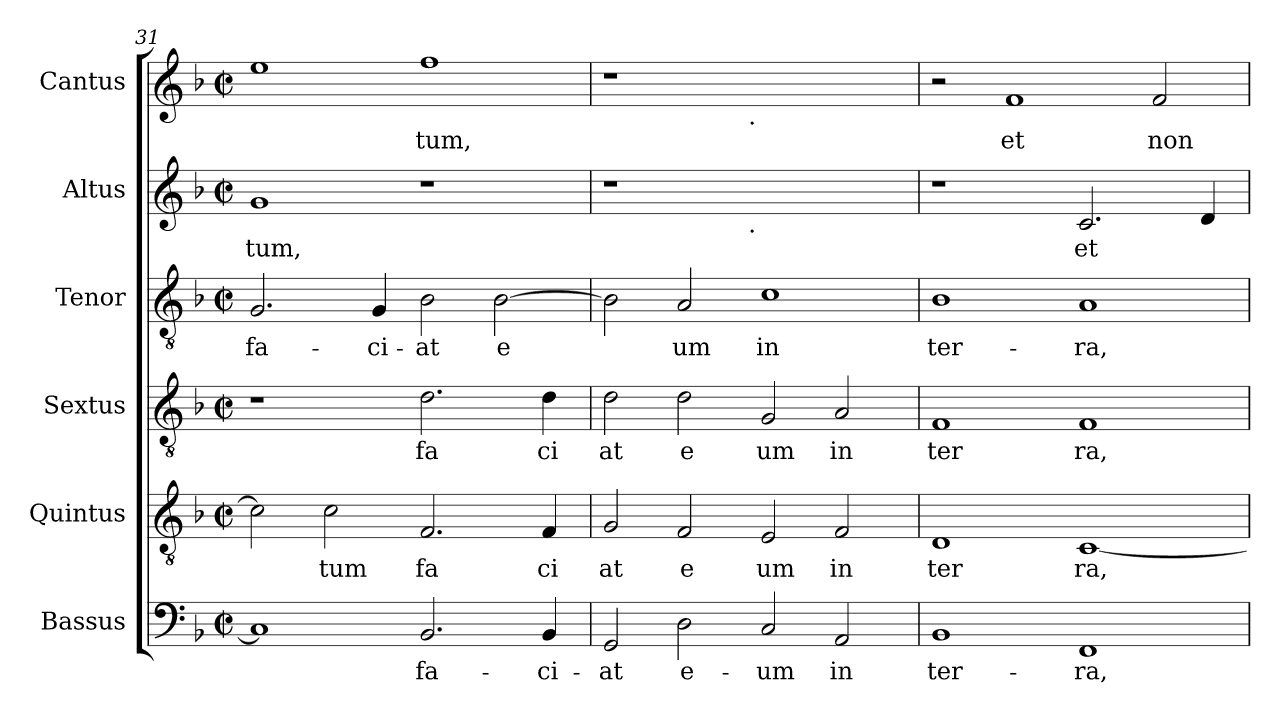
**kern	**text	**kern	**text	**kern	**text	**kern	**text	**kern	**text	**kern	**text
*part6	*part6	*part5	*part5	*part4	*part4	*part3	*part3	*part2	*part2	*part1	*part1
*staff6	*staff6	*staff5	*staff5	*staff4	*staff4	*staff3	*staff3	*staff2	*staff2	*staff1	*staff1
*I"Bassus	*	*I"Quintus	*	*I"Sextus	*	*I"Tenor	*	*I"Altus	*	*I"Cantus	*
*clefF4	*	*clefGv2	*	*clefGv2	*	*clefGv2	*	*clefG2	*	*clefG2	*
*k[b-]	*	*k[b-]	*	*k[b-]	*	*k[b-]	*	*k[b-]	*	*k[b-]	*
*F:	*	*F:	*	*F:	*	*F:	*	*F:	*	*F:	*
*M2/2	*	*M2/2	*	*M2/2	*	*M2/2	*	*M2/2	*	*M2/2	*
*met(c|)	*	*met(c|)	*	*met(c|)	*	*met(c|)	*	*met(c|)	*	*met(c|)	*
=31	=31	=31	=31	=31	=31	=31	=31	=31	=31	=31	=31
!	!LO:LY:b:cj	!	!LO:LY:b:cj	!	!	!	!LO:LY:b:cj	!	!LO:LY:b:cj	!	!LO:LY:b:cj
1C]	.	2c\]	.	1r	.	2.G/	fa-	1g	-tum,	1ee	.
!	!	!	!LO:LY:b:cj	!	!	!	!	!	!	!	!
.	.	2c\	tum	.	.	.	.	.	.	.	.
!	!	!	!	!	!	!	!LO:LY:b:cj	!	!	!	!
.	.	.	.	.	.	4G/	-ci-	.	.	.	.
!	!LO:LY:b:cj	!	!LO:LY:b:cj	!	!LO:LY:b:cj	!	!LO:LY:b:cj	!	!	!	!LO:LY:b:cj
2.BB-/	fa-	2.F/	fa	2.d\	fa	2B-\	-at	1r	.	1ff	tum,
!	!	!	!	!	!	!	!LO:LY:b:cj	!	!	!	!
.	.	.	.	.	.	[>2B-\	e-	.	.	.	.
!	!LO:LY:b:cj	!	!LO:LY:b:cj	!	!LO:LY:b:cj	!	!	!	!	!	!
4BB-/	-ci-	4F/	ci	4d\	ci	.	.	.	.	.	.
=32	=32	=32	=32	=32	=32	=32	=32	=32	=32	=32	=32
!	!LO:LY:b:cj	!	!LO:LY:b:cj	!	!LO:LY:b:cj	!	!LO:LY:b:cj	!	!	!	!
*	*	*	*	*	*	*	*	*^	*	*^	*
2GG/	-at	2G/	at	2d\	at	2B-\]	--	1r	2ryy	.	1r	2ryy	.
!	!LO:LY:b:cj	!	!LO:LY:b:cj	!	!LO:LY:b:cj	!	!LO:LY:b:cj	!	!	!	!	!	!
2D\	e-	2F/	e	2d\	e	2A/	-um	.	4...ryy	.	.	4...ryy	.
!	!	!	!	!	!	!	!	!	!	!	!	!LO:TX:b:t=.	!
!	!	!	!	!	!	!	!	!	!LO:TX:b:t=.	!	!	!	!
.	.	.	.	.	.	.	.	.	1ryy	.	.	1ryy	.
!	!LO:LY:b:cj	!	!LO:LY:b:cj	!	!LO:LY:b:cj	!	!LO:LY:b:cj	!	!	!	!	!	!
2C/	-um	2E/	um	2G/	um	1c	in	1ryy	.	.	1ryy	.	.
!	!LO:LY:b:cj	!	!LO:LY:b:cj	!	!LO:LY:b:cj	!	!	!	!	!	!	!	!
2AA/	in	2F/	in	2A/	in	.	.	.	.	.	.	.	.
.	.	.	.	.	.	.	.	.	32ryy	.	.	32ryy	.
=33	=33	=33	=33	=33	=33	=33	=33	=33	=33	=33	=33	=33	=33
!	!LO:LY:b:cj	!	!LO:LY:b:cj	!	!LO:LY:b:cj	!	!LO:LY:b:cj	!	!	!	!	!	!
*	*	*	*	*	*	*	*	*v	*v	*	*	*	*
*	*	*	*	*	*	*	*	*	*	*v	*v	*
1BB-	ter-	1D	ter	1F	ter	1B-	ter-	1r	.	2r	.
!	!	!	!	!	!	!	!	!	!	!	!LO:LY:b:cj
.	.	.	.	.	.	.	.	.	.	1f	et
!	!LO:LY:b:cj	!	!LO:LY:b:cj	!	!LO:LY:b:cj	!	!LO:LY:b:cj	!	!LO:LY:b:cj	!	!
1FF	-ra,	[<1C	ra,	1F	ra,	1A	-ra,	2.c/	et	.	.
!	!	!	!	!	!	!	!	!	!	!	!LO:LY:b:cj
.	.	.	.	.	.	.	.	.	.	2f/	non
!	!	!	!	!	!	!	!	!	!LO:LY:b:cj	!	!
.	.	.	.	.	.	.	.	4d/	.	.	.
=	=	=	=	=	=	=	=	=	=	=	=
*-	*-	*-	*-	*-	*-	*-	*-	*-	*-	*-	*-
